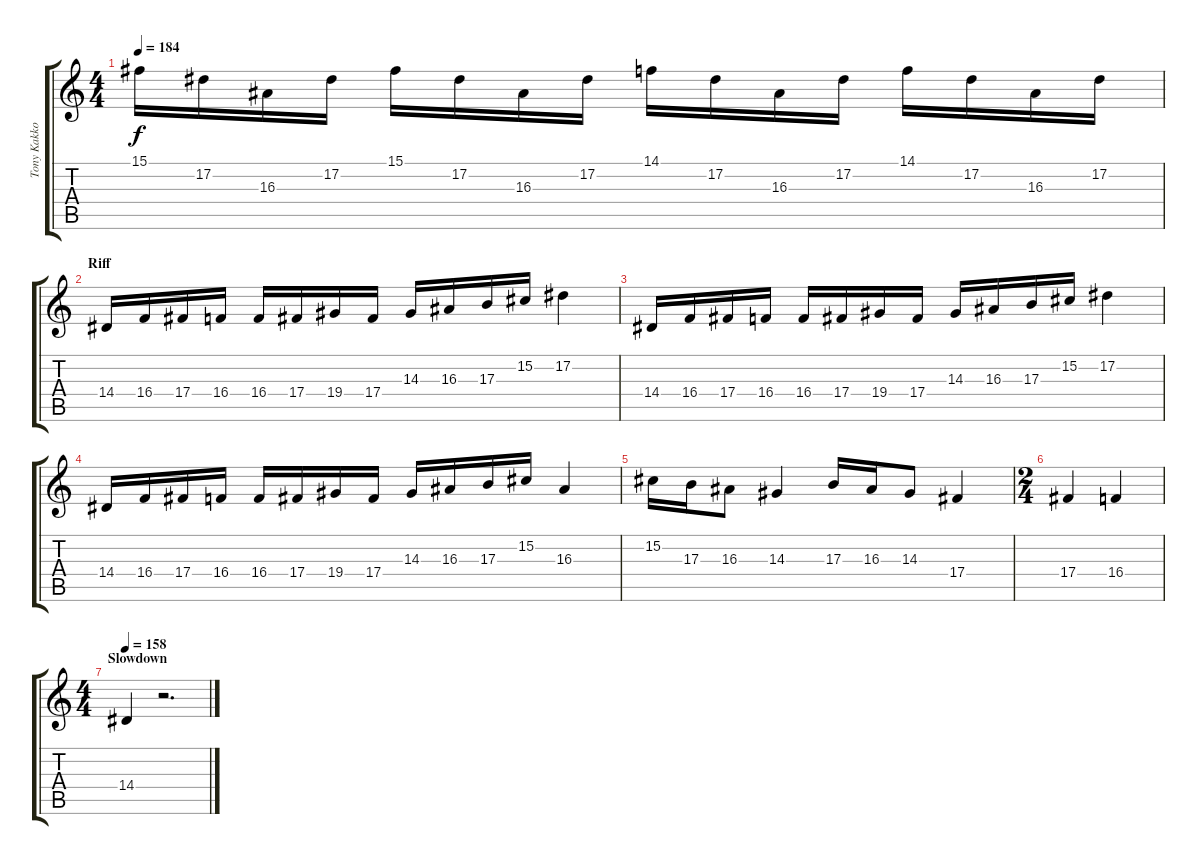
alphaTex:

\track ("Tony Kakko - Keyboards I" "Tony Kakko") {instrument harpsichord}
\staff {score tabs}
\tuning (Eb4 Bb3 Gb3 Db3 Ab2 Eb2) {hide}
\ts (4 4)
\tempo 184
\clef g2
\ks c
15.1.16{dy f} 17.2.16 16.3.16 17.2.16 15.1.16 17.2.16 16.3.16 17.2.16 14.1.16 17.2.16 16.3.16 17.2.16 14.1.16 17.2.16 16.3.16 17.2.16 |
\section ("" "Riff")
14.4.16{volume 14} 16.4.16 17.4.16 16.4.16 16.4.16 17.4.16 19.4.16 17.4.16 14.3.16 16.3.16 17.3.16 15.2.16 17.2.4 |
14.4.16 16.4.16 17.4.16 16.4.16 16.4.16 17.4.16 19.4.16 17.4.16 14.3.16 16.3.16 17.3.16 15.2.16 17.2.4 |
14.4.16 16.4.16 17.4.16 16.4.16 16.4.16 17.4.16 19.4.16 17.4.16 14.3.16 16.3.16 17.3.16 15.2.16 16.3.4 |
15.2.16 17.3.16 16.3.8 14.3.4 17.3.16 16.3.16 14.3.8 17.4.4 |
\ts (2 4)
17.4.4 16.4.4 |
\ts (4 4)
\section ("" "Slowdown")
\tempo 158
14.4.4 r.2{d}
